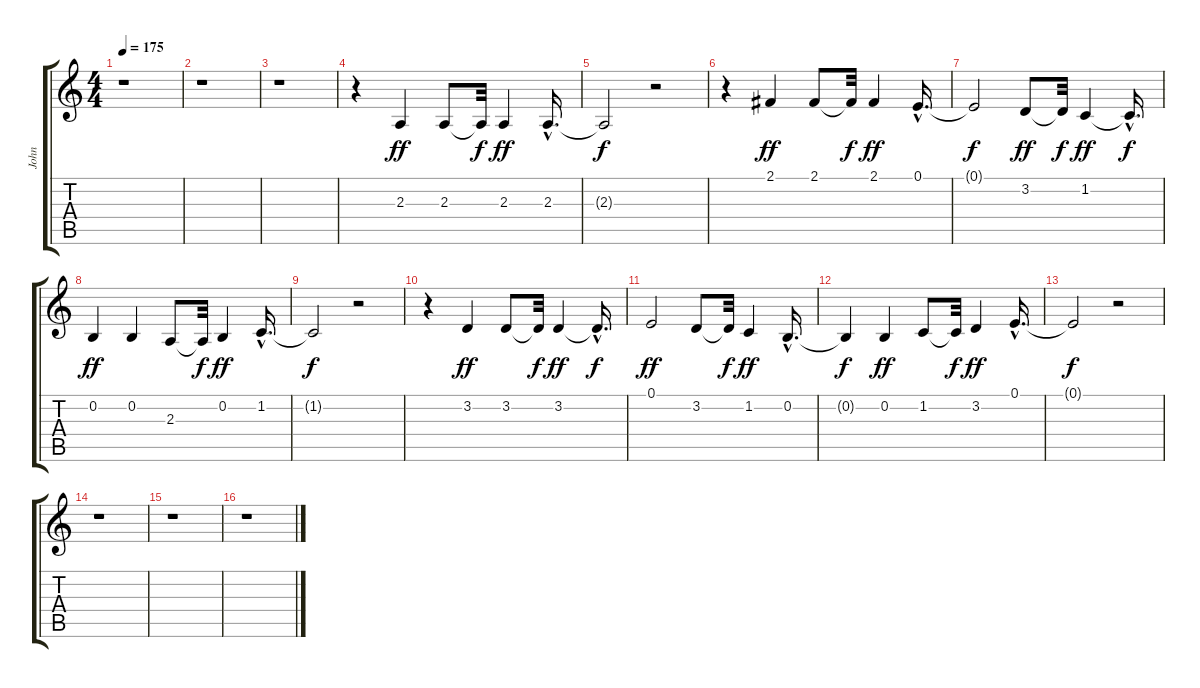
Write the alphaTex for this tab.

\track ("John" "John") {instrument synthvoice}
\staff {score tabs}
\tuning (E4 B3 G3 D3 A2 E2) {hide}
\ts (4 4)
\tempo 175
\clef g2
\ks c
r.1{dy f} |
r.1 |
r.1 |
r.4 2.3.4{dy ff} 2.3.8 2.3{t}.32{dy f} 2.3.4{dy ff} 2.3{hac}.16{d} |
2.3{t}.2{dy f} r.2 |
r.4 2.1.4{dy ff} 2.1.8 2.1{t}.32{dy f} 2.1.4{dy ff} 0.1{hac}.16{d} |
0.1{t}.2{dy f} 3.2.8{dy ff} 3.2{t}.32{dy f} 1.2.4{dy ff} 1.2{hac t}.16{d dy f} |
0.2.4{dy ff} 0.2.4 2.3.8 2.3{t}.32{dy f} 0.2.4{dy ff} 1.2{hac}.16{d} |
1.2{t}.2{dy f} r.2 |
r.4 3.2.4{dy ff} 3.2.8 3.2{t}.32{dy f} 3.2.4{dy ff} 3.2{hac t}.16{d dy f} |
0.1.2{dy ff} 3.2.8 3.2{t}.32{dy f} 1.2.4{dy ff} 0.2{hac}.16{d} |
0.2{t}.4{dy f} 0.2.4{dy ff} 1.2.8 1.2{t}.32{dy f} 3.2.4{dy ff} 0.1{hac}.16{d} |
0.1{t}.2{dy f} r.2 |
r.1 |
r.1 |
r.1
